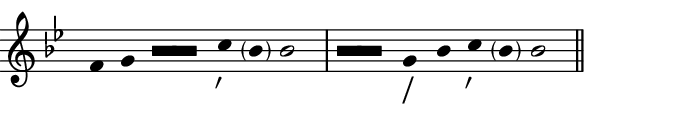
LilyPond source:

\include "norms.ly"

\score {
  \new Staff \relative g'  {
        \cadenzaOn
        \stemOff 
        \tallParens
        \key g \minor
        f4 g \longbar -1 c_\markup{ \tick } \parenthesize bes bes2 \bar "|" 
        \longbar -1 g4_\markup { \bigslash } bes c_\markup { \tick } \parenthesize bes bes2 \bar "||"
  }
}
